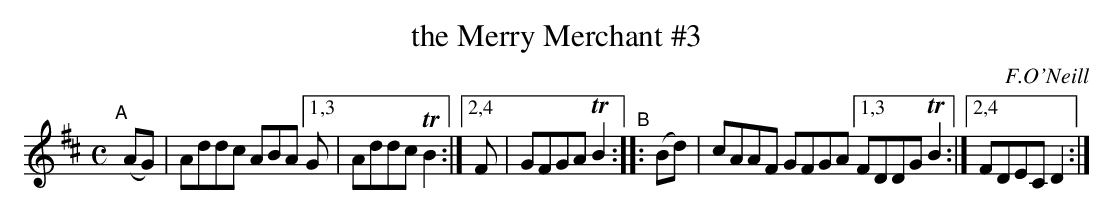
X:1
T: the Merry Merchant #3
O: F.O'Neill
M: C
L: 1/8
K: D
"^A"[|](AG) | Addc ABA [1,3 G | Addc TB2 :|[2,4 F | GFGA TB2 \
"^B":: (Bd) | cAAF GFGA [1,3 FDDG TB2 :|[2,4 FDEC D2 :|
